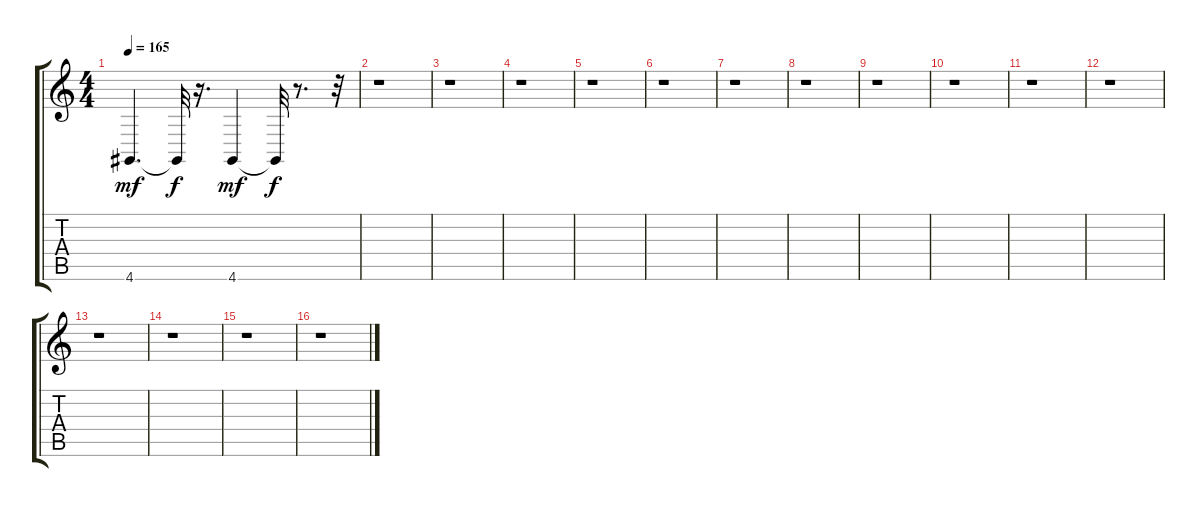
\track (" " " ") {instrument stringensemble2}
\staff {score tabs}
\tuning (E4 B3 G3 D3 A2 E2) {hide}
\ts (4 4)
\tempo 165
\clef g2
\ks c
4.6.4{d dy mf} 4.6{t}.32{dy f} r.16{d} 4.6.4{dy mf} 4.6{t}.32{dy f} r.8{d} r.32 |
r.1 |
r.1 |
r.1 |
r.1 |
r.1 |
r.1 |
r.1 |
r.1 |
r.1 |
r.1 |
r.1 |
r.1 |
r.1 |
r.1 |
r.1
